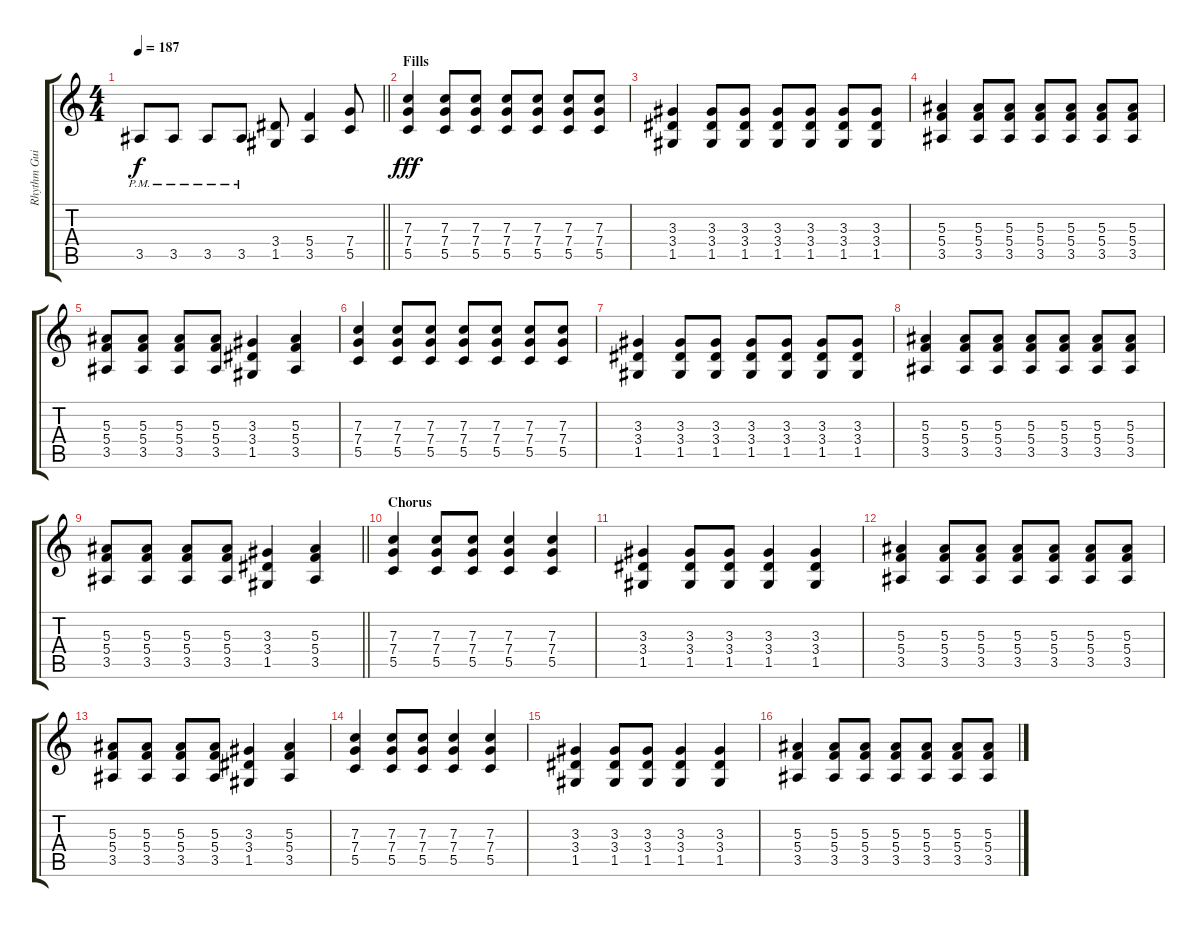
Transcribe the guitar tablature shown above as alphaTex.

\track ("Rhythm Guitar" "Rhythm Gui") {instrument overdrivenguitar}
\staff {score tabs}
\tuning (D4 A3 F3 C3 G2 C2) {hide}
\ts (4 4)
\tempo 187
\clef g2
\barLineRight lightlight
\ks c
3.5{pm}.8{dy f} 3.5{pm}.8 3.5{pm}.8 3.5{pm}.8 (3.4 1.5).8 (5.4 3.5).4 (7.4 5.5).8 |
\section ("" "Fills")
(7.3 7.4 5.5).4{dy fff} (7.3 7.4 5.5).8 (7.3 7.4 5.5).8 (7.3 7.4 5.5).8 (7.3 7.4 5.5).8 (7.3 7.4 5.5).8 (7.3 7.4 5.5).8 |
(3.3 3.4 1.5).4 (3.3 3.4 1.5).8 (3.3 3.4 1.5).8 (3.3 3.4 1.5).8 (3.3 3.4 1.5).8 (3.3 3.4 1.5).8 (3.3 3.4 1.5).8 |
(5.3 5.4 3.5).4 (5.3 5.4 3.5).8 (5.3 5.4 3.5).8 (5.3 5.4 3.5).8 (5.3 5.4 3.5).8 (5.3 5.4 3.5).8 (5.3 5.4 3.5).8 |
(5.3 5.4 3.5).8 (5.3 5.4 3.5).8 (5.3 5.4 3.5).8 (5.3 5.4 3.5).8 (3.3 3.4 1.5).4 (5.3 5.4 3.5).4 |
(7.3 7.4 5.5).4 (7.3 7.4 5.5).8 (7.3 7.4 5.5).8 (7.3 7.4 5.5).8 (7.3 7.4 5.5).8 (7.3 7.4 5.5).8 (7.3 7.4 5.5).8 |
(3.3 3.4 1.5).4 (3.3 3.4 1.5).8 (3.3 3.4 1.5).8 (3.3 3.4 1.5).8 (3.3 3.4 1.5).8 (3.3 3.4 1.5).8 (3.3 3.4 1.5).8 |
(5.3 5.4 3.5).4 (5.3 5.4 3.5).8 (5.3 5.4 3.5).8 (5.3 5.4 3.5).8 (5.3 5.4 3.5).8 (5.3 5.4 3.5).8 (5.3 5.4 3.5).8 |
\barLineRight lightlight
(5.3 5.4 3.5).8 (5.3 5.4 3.5).8 (5.3 5.4 3.5).8 (5.3 5.4 3.5).8 (3.3 3.4 1.5).4 (5.3 5.4 3.5).4 |
\section ("" "Chorus")
(7.3 7.4 5.5).4 (7.3 7.4 5.5).8 (7.3 7.4 5.5).8 (7.3 7.4 5.5).4 (7.3 7.4 5.5).4 |
(3.3 3.4 1.5).4 (3.3 3.4 1.5).8 (3.3 3.4 1.5).8 (3.3 3.4 1.5).4 (3.3 3.4 1.5).4 |
(5.3 5.4 3.5).4 (5.3 5.4 3.5).8 (5.3 5.4 3.5).8 (5.3 5.4 3.5).8 (5.3 5.4 3.5).8 (5.3 5.4 3.5).8 (5.3 5.4 3.5).8 |
(5.3 5.4 3.5).8 (5.3 5.4 3.5).8 (5.3 5.4 3.5).8 (5.3 5.4 3.5).8 (3.3 3.4 1.5).4 (5.3 5.4 3.5).4 |
(7.3 7.4 5.5).4 (7.3 7.4 5.5).8 (7.3 7.4 5.5).8 (7.3 7.4 5.5).4 (7.3 7.4 5.5).4 |
(3.3 3.4 1.5).4 (3.3 3.4 1.5).8 (3.3 3.4 1.5).8 (3.3 3.4 1.5).4 (3.3 3.4 1.5).4 |
(5.3 5.4 3.5).4 (5.3 5.4 3.5).8 (5.3 5.4 3.5).8 (5.3 5.4 3.5).8 (5.3 5.4 3.5).8 (5.3 5.4 3.5).8 (5.3 5.4 3.5).8
